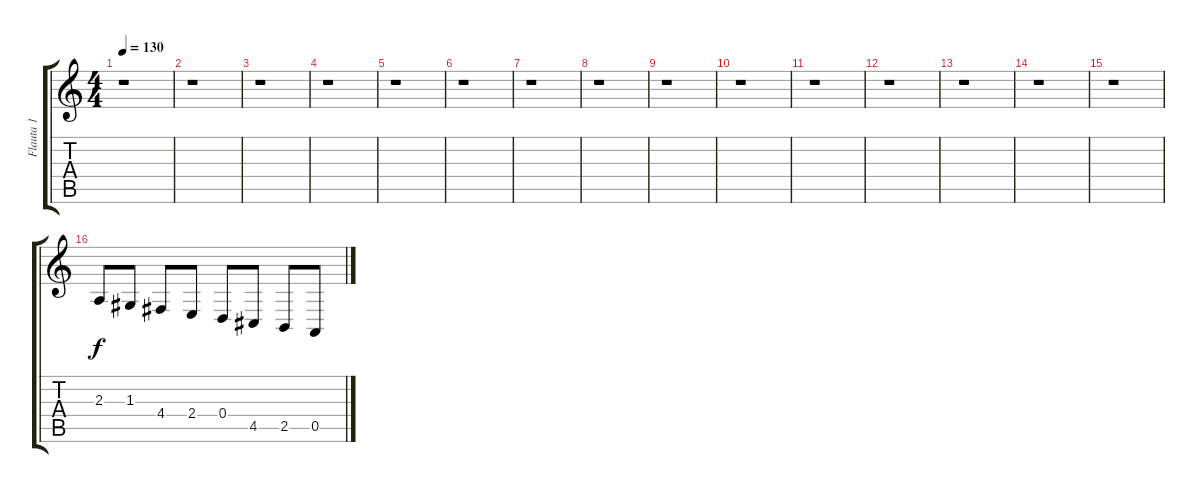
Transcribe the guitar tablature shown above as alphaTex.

\track ("Flauta 1" "Flauta 1") {instrument flute}
\staff {score tabs}
\tuning (E4 B3 G3 D3 A2 E2) {hide}
\ts (4 4)
\tempo 130
\clef g2
\ks c
r.1{dy f} |
r.1 |
r.1 |
r.1 |
r.1 |
r.1 |
r.1 |
r.1 |
r.1 |
r.1 |
r.1 |
r.1 |
r.1 |
r.1 |
r.1 |
2.3.8 1.3.8 4.4.8 2.4.8 0.4.8 4.5.8 2.5.8 0.5.8
